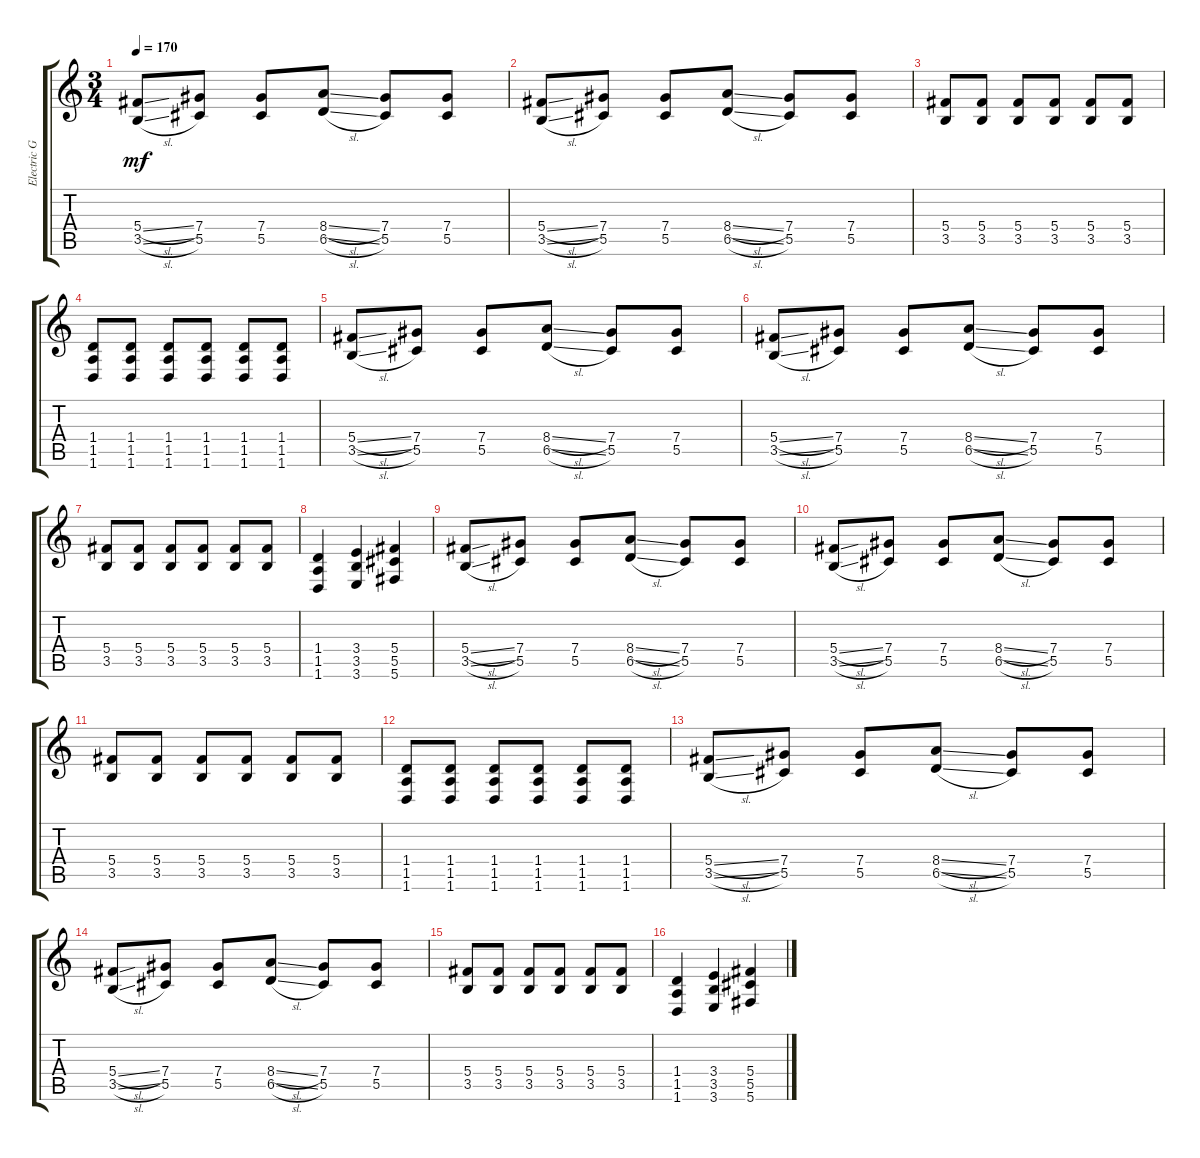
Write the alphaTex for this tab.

\track ("Electric Guitar" "Electric G") {instrument distortionguitar}
\staff {score tabs}
\tuning (Eb4 Bb3 Gb3 Db3 Ab2 Db2) {hide}
\ts (3 4)
\tempo 170
\clef g2
\ks c
(5.4{sl} 3.5{sl}).8{dy mf} (7.4 5.5).8 (7.4 5.5).8 (8.4{sl} 6.5{sl}).8 (7.4 5.5).8 (7.4 5.5).8 |
(5.4{sl} 3.5{sl}).8 (7.4 5.5).8 (7.4 5.5).8 (8.4{sl} 6.5{sl}).8 (7.4 5.5).8 (7.4 5.5).8 |
(5.4 3.5).8 (5.4 3.5).8 (5.4 3.5).8 (5.4 3.5).8 (5.4 3.5).8 (5.4 3.5).8 |
(1.4 1.5 1.6).8 (1.4 1.5 1.6).8 (1.4 1.5 1.6).8 (1.4 1.5 1.6).8 (1.4 1.5 1.6).8 (1.4 1.5 1.6).8 |
(5.4{sl} 3.5{sl}).8 (7.4 5.5).8 (7.4 5.5).8 (8.4{sl} 6.5{sl}).8 (7.4 5.5).8 (7.4 5.5).8 |
(5.4{sl} 3.5{sl}).8 (7.4 5.5).8 (7.4 5.5).8 (8.4{sl} 6.5{sl}).8 (7.4 5.5).8 (7.4 5.5).8 |
(5.4 3.5).8 (5.4 3.5).8 (5.4 3.5).8 (5.4 3.5).8 (5.4 3.5).8 (5.4 3.5).8 |
(1.4 1.5 1.6).4 (3.4 3.5 3.6).4 (5.4 5.5 5.6).4 |
(5.4{sl} 3.5{sl}).8 (7.4 5.5).8 (7.4 5.5).8 (8.4{sl} 6.5{sl}).8 (7.4 5.5).8 (7.4 5.5).8 |
(5.4{sl} 3.5{sl}).8 (7.4 5.5).8 (7.4 5.5).8 (8.4{sl} 6.5{sl}).8 (7.4 5.5).8 (7.4 5.5).8 |
(5.4 3.5).8 (5.4 3.5).8 (5.4 3.5).8 (5.4 3.5).8 (5.4 3.5).8 (5.4 3.5).8 |
(1.4 1.5 1.6).8 (1.4 1.5 1.6).8 (1.4 1.5 1.6).8 (1.4 1.5 1.6).8 (1.4 1.5 1.6).8 (1.4 1.5 1.6).8 |
(5.4{sl} 3.5{sl}).8 (7.4 5.5).8 (7.4 5.5).8 (8.4{sl} 6.5{sl}).8 (7.4 5.5).8 (7.4 5.5).8 |
(5.4{sl} 3.5{sl}).8 (7.4 5.5).8 (7.4 5.5).8 (8.4{sl} 6.5{sl}).8 (7.4 5.5).8 (7.4 5.5).8 |
(5.4 3.5).8 (5.4 3.5).8 (5.4 3.5).8 (5.4 3.5).8 (5.4 3.5).8 (5.4 3.5).8 |
(1.4 1.5 1.6).4 (3.4 3.5 3.6).4 (5.4 5.5 5.6).4
